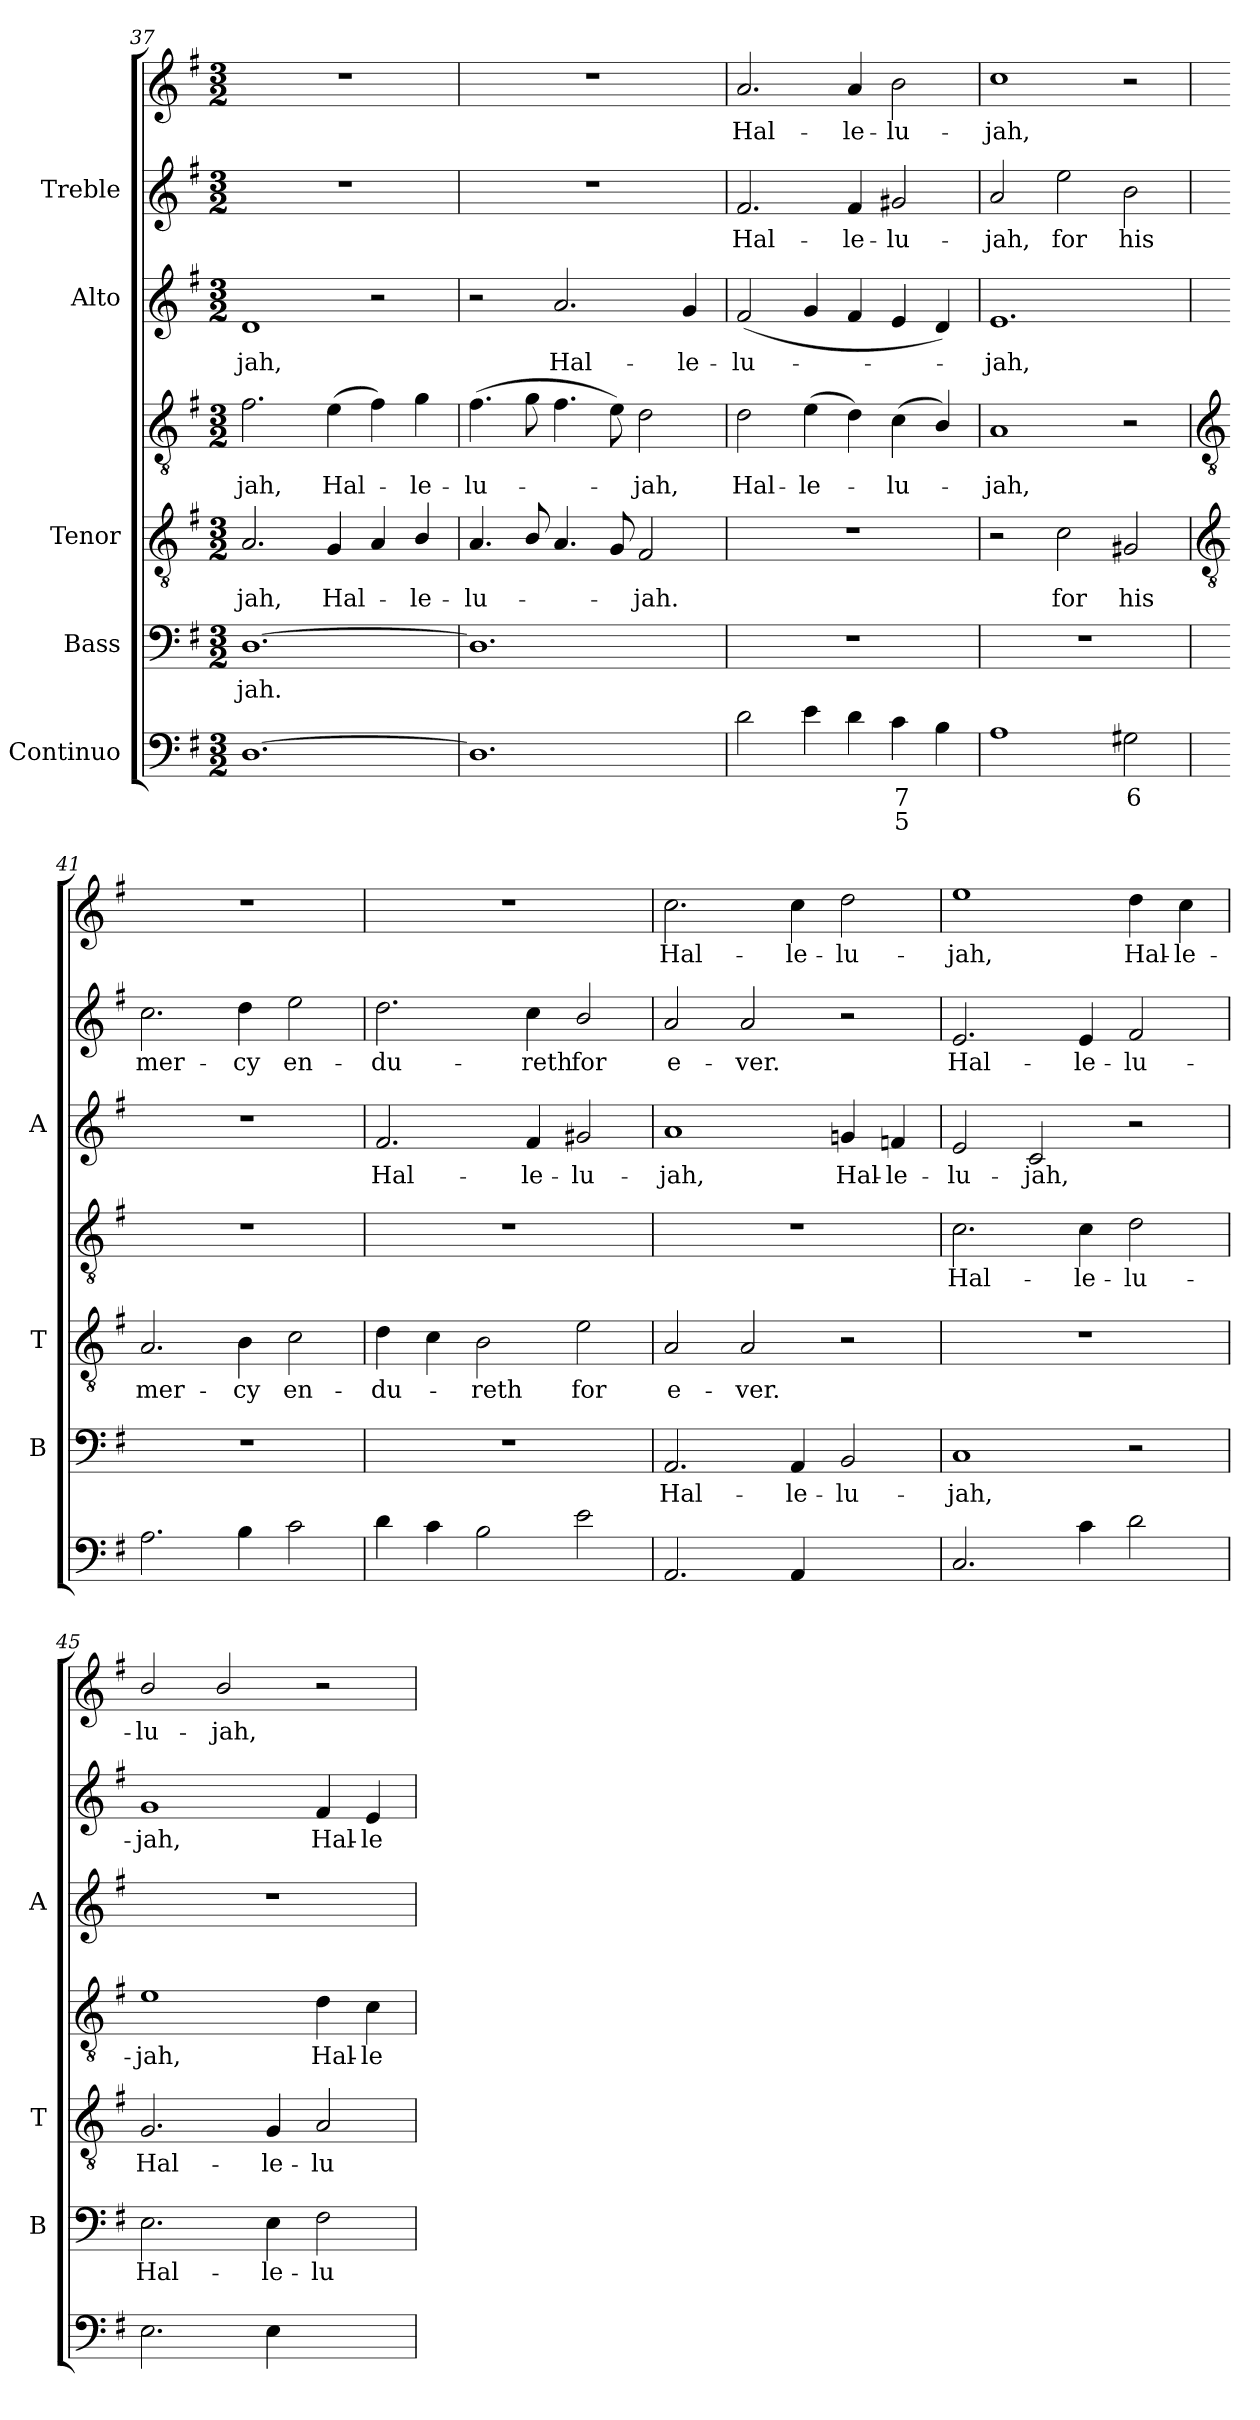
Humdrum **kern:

**kern	**text	**text	**kern	**text	**kern	**text	**kern	**text	**kern	**text	**kern	**text	**kern	**text
*part5	*part5	*part5	*part4	*part4	*part3	*part3	*part3	*part3	*part2	*part2	*part1	*part1	*part1	*part1
*staff7	*staff7	*staff7	*staff6	*staff6	*staff5	*staff5	*staff4	*staff4	*staff3	*staff3	*staff2	*staff2	*staff1	*staff1
*I"Continuo	*	*	*I"Bass	*	*I"Tenor	*	*	*	*I"Alto	*	*I"Treble	*	*	*
*	*	*	*I'B	*	*I'T	*	*	*	*I'A	*	*	*	*	*
*clefF4	*	*	*clefF4	*	*clefGv2	*	*clefGv2	*	*clefG2	*	*clefG2	*	*clefG2	*
*k[f#]	*	*	*k[f#]	*	*k[f#]	*	*k[f#]	*	*k[f#]	*	*k[f#]	*	*k[f#]	*
*G:	*	*	*G:	*	*G:	*	*G:	*	*G:	*	*G:	*	*G:	*
*M3/2	*	*	*M3/2	*	*M3/2	*	*M3/2	*	*M3/2	*	*M3/2	*	*M3/2	*
=37	=37	=37	=37	=37	=37	=37	=37	=37	=37	=37	=37	=37	=37	=37
!	!	!	!	!LO:LY:b	!	!LO:LY:b	!	!LO:LY:b	!	!LO:LY:b	!LO:N:vis=1	!	!LO:N:vis=1	!
[1.D	.	.	[1.D	jah.	2.A	-jah,	2.f#	jah,	1d	-jah,	1.r	.	1.r	.
!	!	!	!	!	!	!LO:LY:b	!	!LO:LY:b	!	!	!	!	!	!
.	.	.	.	.	4G	Hal-	(>4e	Hal-	.	.	.	.	.	.
.	.	.	.	.	4A	.	4f#)	.	2r	.	.	.	.	.
!	!	!	!	!	!	!LO:LY:b	!	!LO:LY:b	!	!	!	!	!	!
.	.	.	.	.	4B/	le-	4g	le-	.	.	.	.	.	.
=38	=38	=38	=38	=38	=38	=38	=38	=38	=38	=38	=38	=38	=38	=38
!	!	!	!	!	!	!LO:LY:b	!	!LO:LY:b	!	!	!LO:N:vis=1	!	!LO:N:vis=1	!
1.D]	.	.	1.D]	.	4.A	lu-	(>4.f#	-lu-	2r	.	1.r	.	1.r	.
.	.	.	.	.	8B/	.	8g	.	.	.	.	.	.	.
!	!	!	!	!	!	!	!	!	!	!LO:LY:b	!	!	!	!
.	.	.	.	.	4.A	.	4.f#	.	2.a	Hal-	.	.	.	.
.	.	.	.	.	8G	.	8e)	.	.	.	.	.	.	.
!	!	!	!	!	!	!LO:LY:b	!	!LO:LY:b	!	!	!	!	!	!
.	.	.	.	.	2F#	jah.	2d	jah,	.	.	.	.	.	.
!	!	!	!	!	!	!	!	!	!	!LO:LY:b	!	!	!	!
.	.	.	.	.	.	.	.	.	4g	-le-	.	.	.	.
=39	=39	=39	=39	=39	=39	=39	=39	=39	=39	=39	=39	=39	=39	=39
!	!	!	!LO:N:vis=1	!	!LO:N:vis=1	!	!	!LO:LY:b	!	!LO:LY:b	!	!LO:LY:b	!	!LO:LY:b
2d	.	.	1.r	.	1.r	.	2d	Hal-	(<2f#	-lu-	2.f#	-Hal-	2.a	Hal-
!	!	!	!	!	!	!	!	!LO:LY:b	!	!	!	!	!	!
4e	.	.	.	.	.	.	(>4e	-le-	4g	.	.	.	.	.
!	!	!	!	!	!	!	!	!	!	!	!	!LO:LY:b	!	!LO:LY:b
4d	.	.	.	.	.	.	4d)	.	4f#	.	4f#	-le-	4a	-le-
!	!LO:LY:b	!LO:LY:b	!	!	!	!	!	!LO:LY:b	!	!	!	!LO:LY:b	!	!LO:LY:b
4c	7	5	.	.	.	.	(<4c	lu-	4e	.	2g#X	-lu-	2b	-lu-
4B	.	.	.	.	.	.	4B/)	.	4d)	.	.	.	.	.
=40	=40	=40	=40	=40	=40	=40	=40	=40	=40	=40	=40	=40	=40	=40
!	!	!	!LO:N:vis=1	!	!	!	!	!LO:LY:b	!	!LO:LY:b	!	!LO:LY:b	!	!LO:LY:b
1A	.	.	1.r	.	2r	.	1A	jah,	1.e	jah,	2a	jah,	1cc	-jah,
!	!	!	!	!	!	!LO:LY:b	!	!	!	!	!	!LO:LY:b	!	!
.	.	.	.	.	2c	for	.	.	.	.	2ee	for	.	.
!	!LO:LY:b	!	!	!	!	!LO:LY:b	!	!	!	!	!	!LO:LY:b	!	!
2G#X	6	.	.	.	2G#X	his	2r	.	.	.	2b	his	2r	.
!!LO:LB:g=z
=41	=41	=41	=41	=41	=41	=41	=41	=41	=41	=41	=41	=41	=41	=41
*	*	*	*	*	*clefGv2	*	*clefGv2	*	*	*	*	*	*	*
!	!	!	!LO:N:vis=1	!	!	!LO:LY:b	!LO:N:vis=1	!	!LO:N:vis=1	!	!	!LO:LY:b	!LO:N:vis=1	!
2.A	.	.	1.r	.	2.A	mer-	1.r	.	1.r	.	2.cc	mer-	1.r	.
!	!	!	!	!	!	!LO:LY:b	!	!	!	!	!	!LO:LY:b	!	!
4B	.	.	.	.	4B	-cy	.	.	.	.	4dd	-cy	.	.
!	!	!	!	!	!	!LO:LY:b	!	!	!	!	!	!LO:LY:b	!	!
2c	.	.	.	.	2c	en-	.	.	.	.	2ee	en-	.	.
=42	=42	=42	=42	=42	=42	=42	=42	=42	=42	=42	=42	=42	=42	=42
!	!	!	!LO:N:vis=1	!	!	!LO:LY:b	!LO:N:vis=1	!	!	!LO:LY:b	!	!LO:LY:b	!LO:N:vis=1	!
4d	.	.	1.r	.	4d	-du-	1.r	.	2.f#	Hal-	2.dd	-du-	1.r	.
4c	.	.	.	.	4c	.	.	.	.	.	.	.	.	.
!	!	!	!	!	!	!LO:LY:b	!	!	!	!	!	!	!	!
2B	.	.	.	.	2B	reth	.	.	.	.	.	.	.	.
!	!	!	!	!	!	!	!	!	!	!LO:LY:b	!	!LO:LY:b	!	!
.	.	.	.	.	.	.	.	.	4f#	-le-	4cc	-reth	.	.
!	!	!	!	!	!	!LO:LY:b	!	!	!	!LO:LY:b	!	!LO:LY:b	!	!
2e	.	.	.	.	2e	for	.	.	2g#X	-lu-	2b/	for	.	.
=43	=43	=43	=43	=43	=43	=43	=43	=43	=43	=43	=43	=43	=43	=43
!	!	!	!	!LO:LY:b	!	!LO:LY:b	!LO:N:vis=1	!	!	!LO:LY:b	!	!LO:LY:b	!	!LO:LY:b
2.AA	.	.	2.AA	Hal-	2A	e-	1.r	.	1a	-jah,	2a	-e-	2.cc	Hal-
!	!	!	!	!	!	!LO:LY:b	!	!	!	!	!	!LO:LY:b	!	!
.	.	.	.	.	2A	-ver.	.	.	.	.	2a	-ver.	.	.
!	!	!	!	!LO:LY:b	!	!	!	!	!	!	!	!	!	!LO:LY:b
4AA	.	.	4AA	-le-	.	.	.	.	.	.	.	.	4cc	-le-
!	!	!	!	!LO:LY:b	!	!	!	!	!	!LO:LY:b	!	!	!	!LO:LY:b
[4BByy	.	.	2BB	-lu-	2r	.	.	.	4gn	Hal-	2r	.	2dd	-lu-
!	!	!	!	!	!	!	!	!	!	!LO:LY:b	!	!	!	!
4BByy]	.	.	.	.	.	.	.	.	4fn	-le-	.	.	.	.
=44	=44	=44	=44	=44	=44	=44	=44	=44	=44	=44	=44	=44	=44	=44
!	!	!	!	!LO:LY:b	!LO:N:vis=1	!	!	!LO:LY:b	!	!LO:LY:b	!	!LO:LY:b	!	!LO:LY:b
2.C	.	.	1C	-jah,	1.r	.	2.c	Hal-	2e	-lu-	2.e	-Hal-	1ee	jah,
!	!	!	!	!	!	!	!	!	!	!LO:LY:b	!	!	!	!
.	.	.	.	.	.	.	.	.	2c	-jah,	.	.	.	.
!	!	!	!	!	!	!	!	!LO:LY:b	!	!	!	!LO:LY:b	!	!
4c	.	.	.	.	.	.	4c	-le-	.	.	4e	-le-	.	.
!	!	!	!	!	!	!	!	!LO:LY:b	!	!	!	!LO:LY:b	!	!LO:LY:b
2d	.	.	2r	.	.	.	2d	-lu-	2r	.	2f#	-lu-	4dd	Hal-
!	!	!	!	!	!	!	!	!	!	!	!	!	!	!LO:LY:b
.	.	.	.	.	.	.	.	.	.	.	.	.	4cc	-le-
=45	=45	=45	=45	=45	=45	=45	=45	=45	=45	=45	=45	=45	=45	=45
!	!	!	!	!LO:LY:b	!	!LO:LY:b	!	!LO:LY:b	!LO:N:vis=1	!	!	!LO:LY:b	!	!LO:LY:b
2.E	.	.	2.E	Hal-	2.G	-Hal-	1e	-jah,	1.r	.	1g	jah,	2b/	-lu-
!	!	!	!	!	!	!	!	!	!	!	!	!	!	!LO:LY:b
.	.	.	.	.	.	.	.	.	.	.	.	.	2b/	-jah,
!	!	!	!	!LO:LY:b	!	!LO:LY:b	!	!	!	!	!	!	!	!
4E	.	.	4E	-le-	4G	-le-	.	.	.	.	.	.	.	.
!	!LO:LY:b	!	!	!LO:LY:b	!	!LO:LY:b	!	!LO:LY:b	!	!	!	!LO:LY:b	!	!
[4F#yy	6	.	2F#	-lu-	2A	-lu-	4d	Hal-	.	.	4f#	Hal-	2r	.
!	!LO:LY:b	!	!	!	!	!	!	!LO:LY:b	!	!	!	!LO:LY:b	!	!
4F#yy]	5	.	.	.	.	.	4c	-le-	.	.	4e	-le-	.	.
=	=	=	=	=	=	=	=	=	=	=	=	=	=	=
*-	*-	*-	*-	*-	*-	*-	*-	*-	*-	*-	*-	*-	*-	*-
